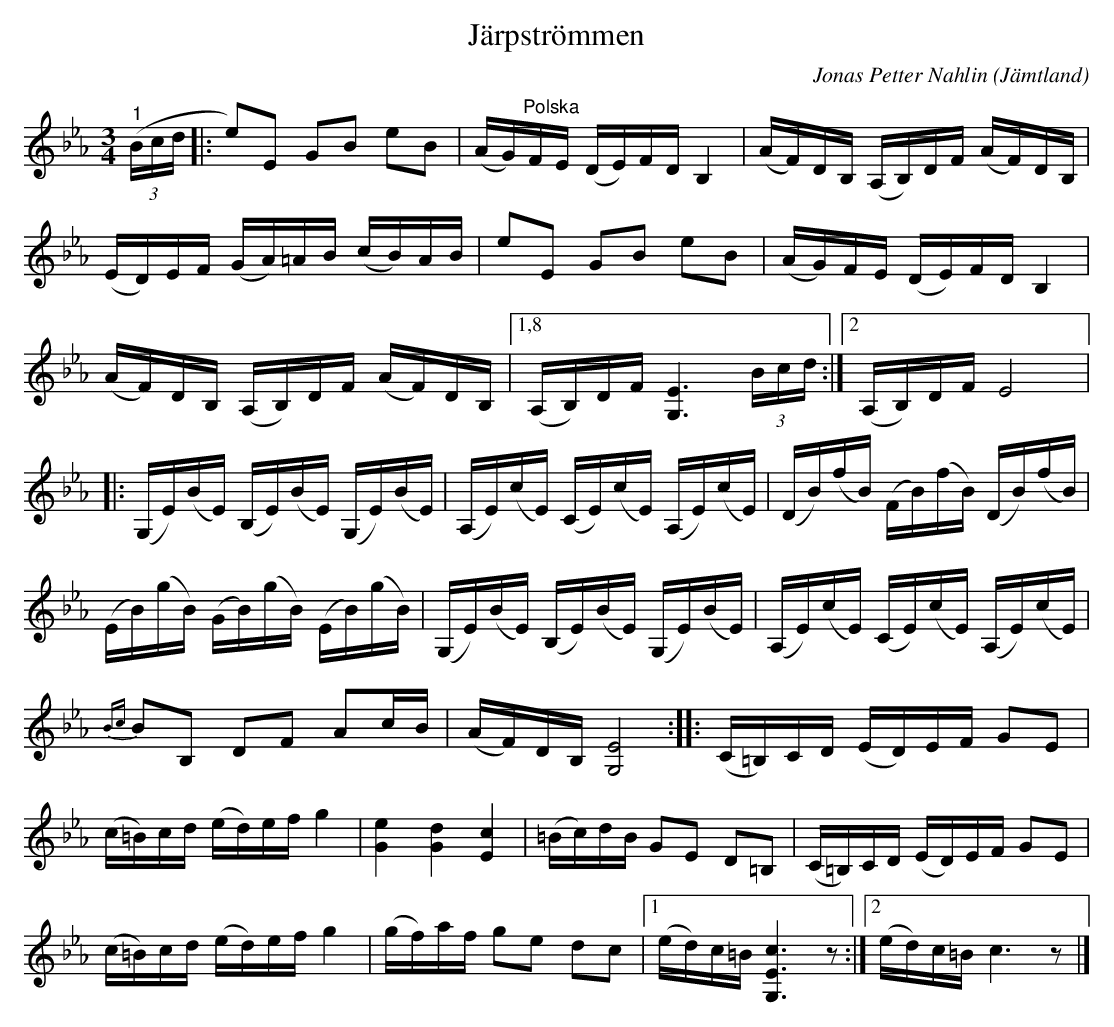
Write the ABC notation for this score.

X:1
T:Järpströmmen
C:Jonas Petter Nahlin
L:1/16
M:3/4
O:Jämtland
K:Eb
V:1
"^1" (3(Bcd |: e2)E2 G2B2 e2B2 | (AG)"^Polska"FE (DE)FD B,4 | (AF)DB, (A,B,)DF (AF)DB, |
(ED)EF (GA)=AB (cB)AB | e2E2 G2B2 e2B2 | (AG)FE (DE)FD B,4 |
(AF)DB, (A,B,)DF (AF)DB, |1,8 (A,B,)DF [G,E]6 (3Bcd :|2 (A,B,)DF E8 |:
(G,E)(BE) (B,E)(BE) (G,E)(BE) | (A,E)(cE) (CE)(cE) (A,E)(cE) | (DB)(fB) (FB)(fB) (DB)(fB) |
(EB)(gB) (GB)(gB) (EB)(gB) | (G,E)(BE) (B,E)(BE) (G,E)(BE) | (A,E)(cE) (CE)(cE) (A,E)(cE) |
{Bc} B2B,2 D2F2 A2cB | (AF)DB, [G,E]8 :: (C=B,)CD (ED)EF G2E2 |
(c=B)cd (ed)ef g4 | [Ge]4 [Gd]4 [Ec]4 | (=Bc)dB G2E2 D2=B,2 | (C=B,)CD (ED)EF G2E2 |
(c=B)cd (ed)ef g4 | (gf)af g2e2 d2c2 |1 (ed)c=B [G,Ec]6 z2 :|2 (ed)c=B c6 z2 |]
